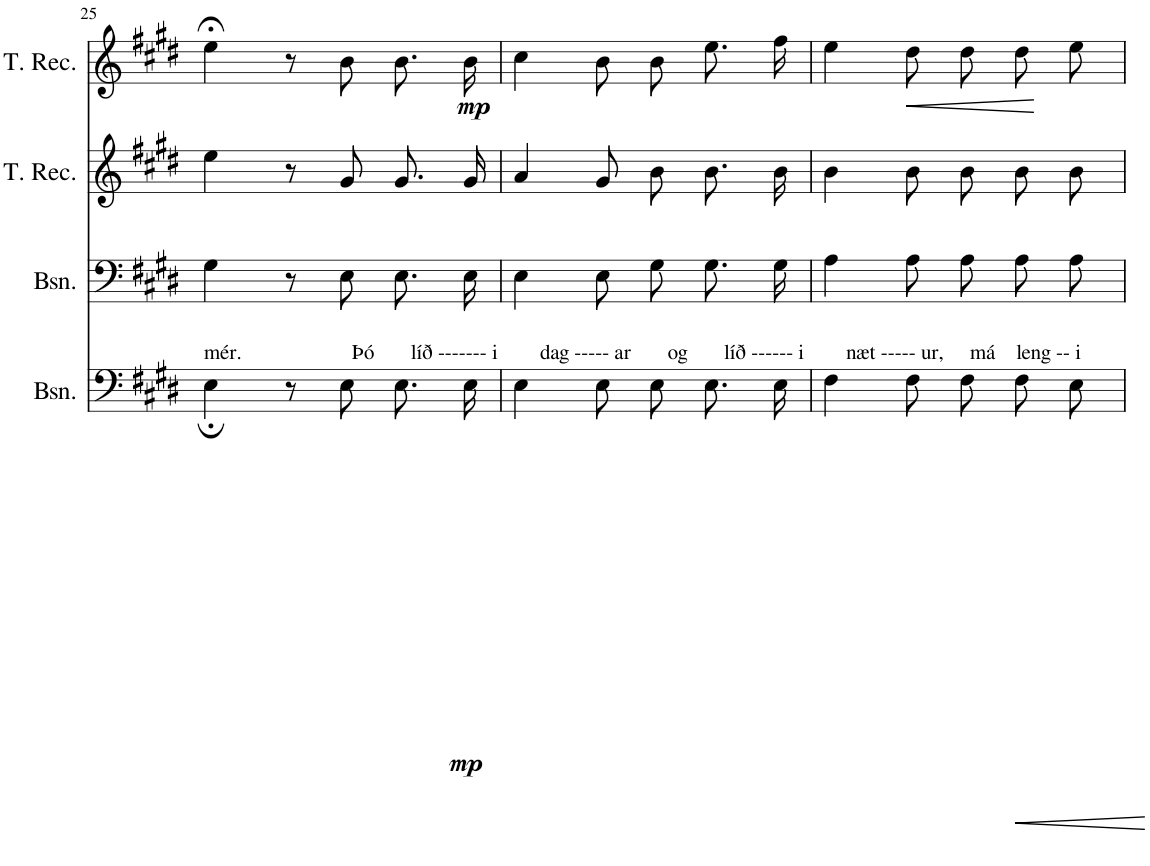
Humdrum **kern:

**kern	**dynam	**kern	**kern	**kern	**dynam
*part4	*part4	*part3	*part2	*part1	*part1
*staff4	*staff4	*staff3	*staff2	*staff1	*staff1
*I"Bassoon	*	*I"Bassoon	*I"Tenor Recorder	*I"Tenor Recorder	*
*I'Bsn.	*	*I'Bsn.	*I'T. Rec.	*I'T. Rec.	*
!!LO:PB:g=z
*clefF4	*	*clefF4	*clefG2	*clefG2	*
*k[f#c#g#d#]	*	*k[f#c#g#d#]	*k[f#c#g#d#]	*k[f#c#g#d#]	*
*M3/4	*	*M3/4	*M3/4	*M3/4	*
=25	=25	=25	=25	=25	=25
!LO:TX:a:t=mér.                     Þó       líð ------- i        dag ----- ar       og       líð ------ i        næt ----- ur,     má    leng -- i	!	!	!	!	!
4E;\	.	4G#\	4ee\	4ee;<\	.
!	!LO:DY:b	!	!	!	!LO:DY:b
8r	mp	8r	8r	8r	mp
8E\	.	8E\	8g#/	8b\	.
8.E\L	.	8.E\L	8.g#/L	8.b\L	.
16E\Jk	.	16E\Jk	16g#/Jk	16b\Jk	.
=26	=26	=26	=26	=26	=26
4E\	.	4E\	4a/	4cc#\	.
8E\L	.	8E\L	8g#/L	8b\L	.
8E\J	.	8G#\J	8b/J	8b\J	.
8.E\L	.	8.G#\L	8.b\L	8.ee\L	.
16E\Jk	.	16G#\Jk	16b\Jk	16ff#\Jk	.
=27	=27	=27	=27	=27	=27
4F#\	.	4A\	4b\	4ee\	.
!	!	!	!	!	!LO:HP:b
8F#\L	.	8A\L	8b\L	8dd#\L	<
8F#\J	.	8A\J	8b\J	8dd#\J	.
!	!LO:HP:b	!	!	!	!
8F#\L	<	8A\L	8b\L	8dd#\L	.
8E\J	.	8A\J	8b\J	8ee\J	.
.	[	.	.	.	[
=	=	=	=	=	=
*-	*-	*-	*-	*-	*-
